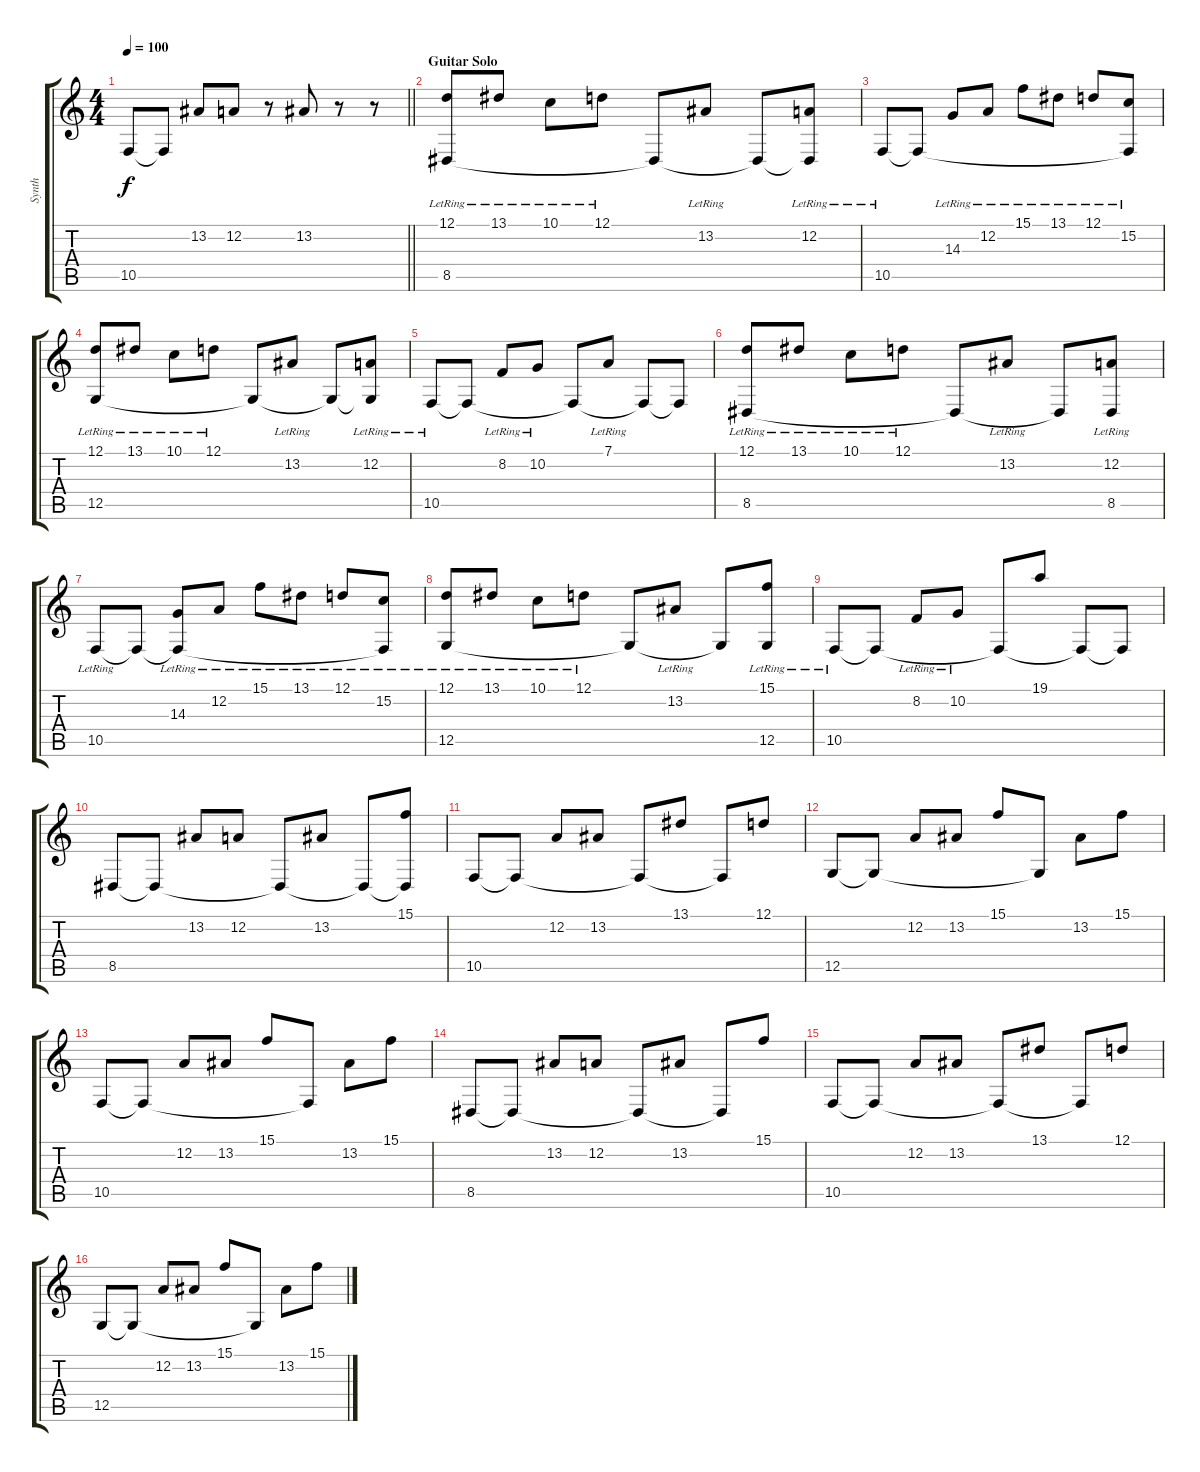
\track ("Synth" "Synth") {instrument stringensemble1}
\staff {score tabs}
\tuning (D4 A3 F3 C3 G2 D2) {hide}
\ts (4 4)
\tempo 100
\clef g2
\barLineRight lightlight
\ks c
10.5.8{dy f} 10.5{t}.8 13.2.8 12.2.8 r.8 13.2.8 r.8 r.8 |
\section ("" "Guitar Solo")
(12.1{lr} 8.5{lr}).8{volume 12 instrument brightacousticpiano} 13.1{lr}.8 10.1{lr}.8 12.1{lr}.8 8.5{t}.8 13.2{lr}.8 8.5{t}.8 (12.2{lr} 8.5{t}).8 |
10.5{lr}.8 10.5{t}.8 14.3{lr}.8 12.2{lr}.8 15.1{lr}.8 13.1{lr}.8 12.1{lr}.8 (15.2{lr} 10.5{t}).8 |
(12.1{lr} 12.5{lr}).8 13.1{lr}.8 10.1{lr}.8 12.1{lr}.8 12.5{t}.8 13.2{lr}.8 12.5{t}.8 (12.2{lr} 12.5{t}).8 |
10.5{lr}.8 10.5{t}.8 8.2{lr}.8 10.2{lr}.8 10.5{t}.8 7.1{lr}.8 10.5{t}.8 10.5{t}.8 |
(12.1{lr} 8.5{lr}).8 13.1{lr}.8 10.1{lr}.8 12.1{lr}.8 8.5{t}.8 13.2{lr}.8 8.5{t}.8 (12.2{lr} 8.5).8 |
10.5{lr}.8 10.5{t}.8 (14.3{lr} 10.5{t}).8 12.2{lr}.8 15.1{lr}.8 13.1{lr}.8 12.1{lr}.8 (15.2{lr} 10.5{t}).8 |
(12.1{lr} 12.5{lr}).8 13.1{lr}.8 10.1{lr}.8 12.1{lr}.8 12.5{t}.8 13.2{lr}.8 12.5{t}.8 (15.1{lr} 12.5).8 |
10.5{lr}.8 10.5{t}.8 8.2{lr}.8 10.2{lr}.8 10.5{t}.8 19.1.8 10.5{t}.8 10.5{t}.8 |
8.5.8 8.5{t}.8 13.2.8 12.2.8 8.5{t}.8 13.2.8 8.5{t}.8 (15.1 8.5{t}).8 |
10.5.8 10.5{t}.8 12.2.8 13.2.8 10.5{t}.8 13.1.8 10.5{t}.8 12.1.8 |
12.5.8 12.5{t}.8 12.2.8 13.2.8 15.1.8 12.5{t}.8 13.2.8 15.1.8 |
10.5.8 10.5{t}.8 12.2.8 13.2.8 15.1.8 10.5{t}.8 13.2.8 15.1.8 |
8.5.8 8.5{t}.8 13.2.8 12.2.8 8.5{t}.8 13.2.8 8.5{t}.8 15.1.8 |
10.5.8 10.5{t}.8 12.2.8 13.2.8 10.5{t}.8 13.1.8 10.5{t}.8 12.1.8 |
12.5.8 12.5{t}.8 12.2.8 13.2.8 15.1.8 12.5{t}.8 13.2.8 15.1.8
